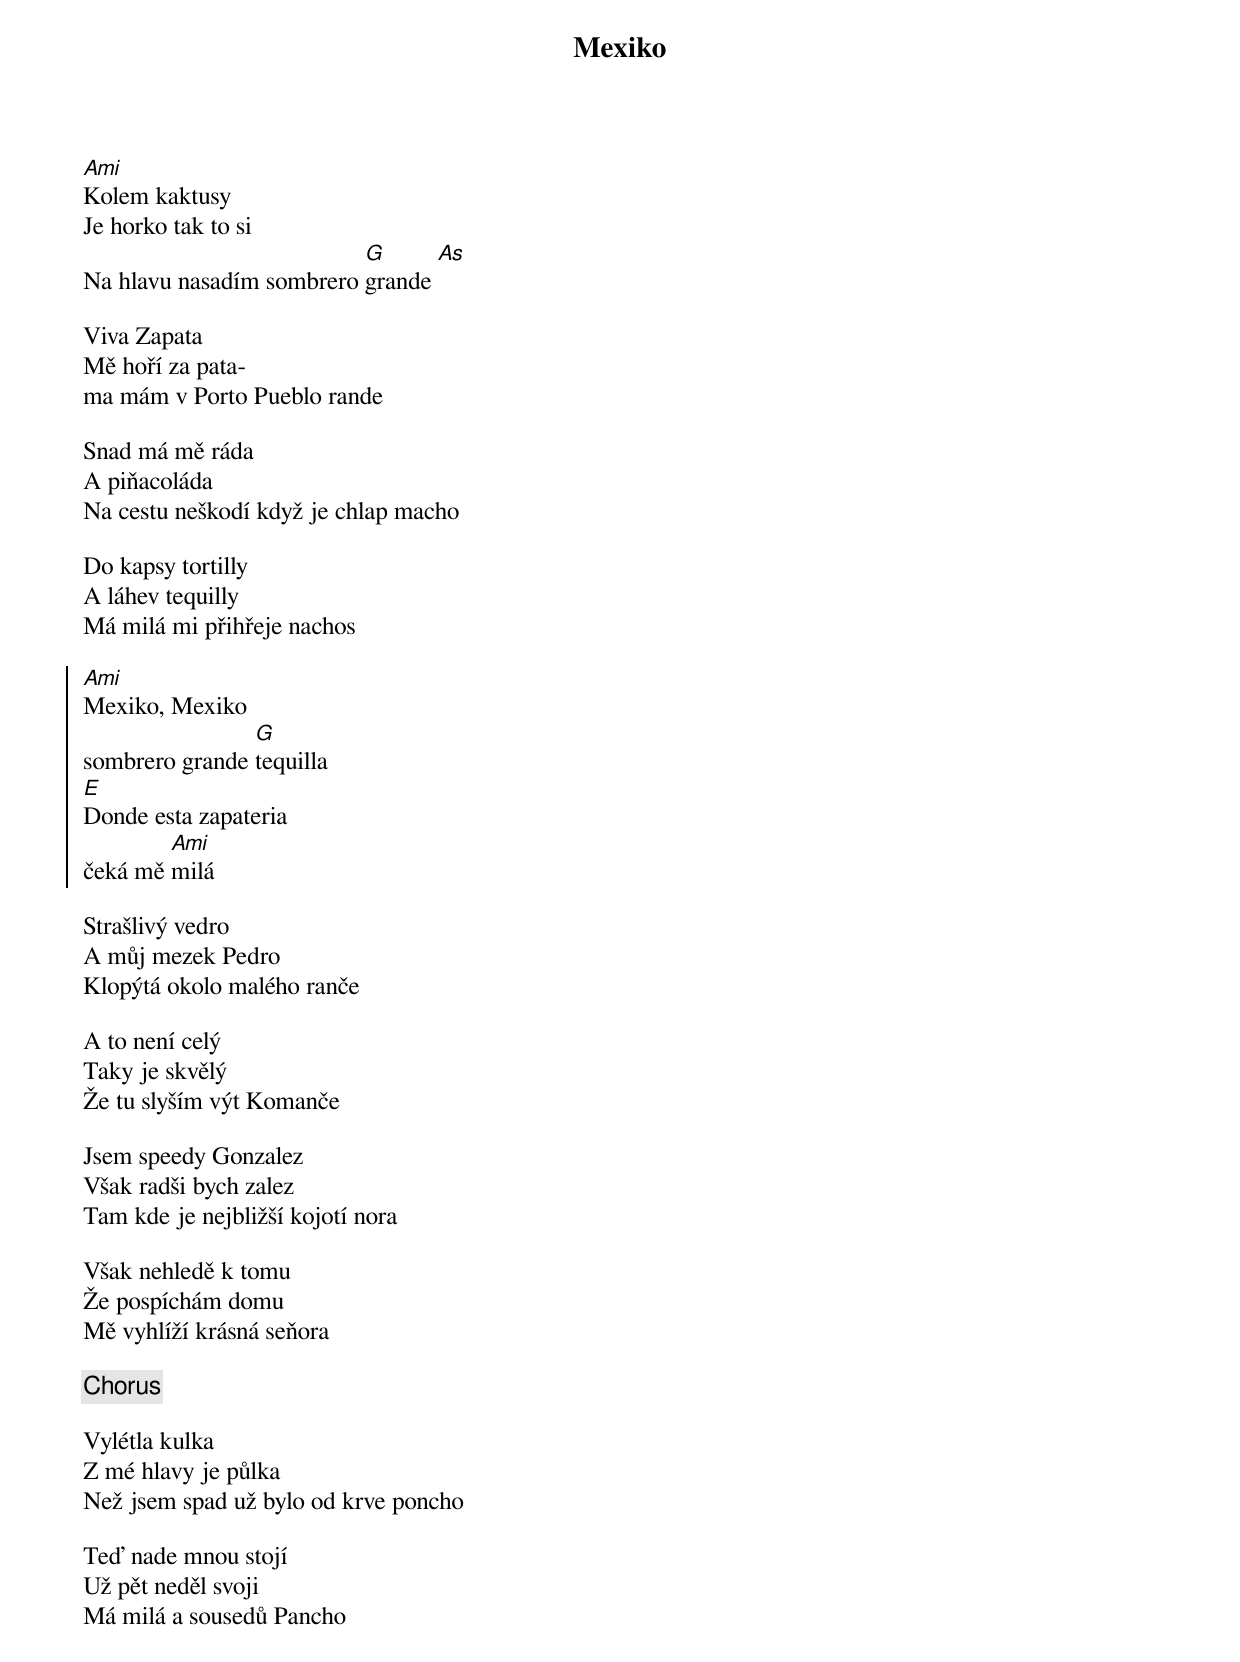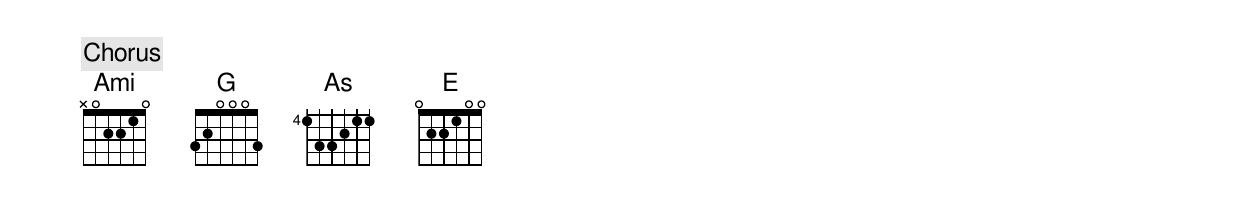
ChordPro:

{title: Mexiko}
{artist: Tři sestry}
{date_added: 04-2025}
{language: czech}
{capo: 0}
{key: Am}
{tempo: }
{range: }
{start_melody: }
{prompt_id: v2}

{start_of_verse}
[Ami]Kolem kaktusy
Je horko tak to si
Na hlavu nasadím sombrero [G]grande [As]

Viva Zapata
Mě hoří za pata-
ma mám v Porto Pueblo rande
{end_of_verse}

{start_of_verse}
Snad má mě ráda
A piňacoláda
Na cestu neškodí když je chlap macho

Do kapsy tortilly
A láhev tequilly
Má milá mi přihřeje nachos
{end_of_verse}

{start_of_chorus}
[Ami]Mexiko, Mexiko
sombrero grande [G]tequilla
[E]Donde esta zapateria
čeká mě [Ami]milá
{end_of_chorus}

{start_of_verse}
Strašlivý vedro
A můj mezek Pedro
Klopýtá okolo malého ranče

A to není celý
Taky je skvělý
Že tu slyším výt Komanče
{end_of_verse}

{start_of_verse}
Jsem speedy Gonzalez
Však radši bych zalez
Tam kde je nejbližší kojotí nora

Však nehledě k tomu
Že pospíchám domu
Mě vyhlíží krásná seňora
{end_of_verse}

{chorus}

{start_of_verse}
Vylétla kulka
Z mé hlavy je půlka
Než jsem spad už bylo od krve poncho

Teď nade mnou stojí
Už pět neděl svoji
Má milá a sousedů Pancho
{end_of_verse}

{chorus}
